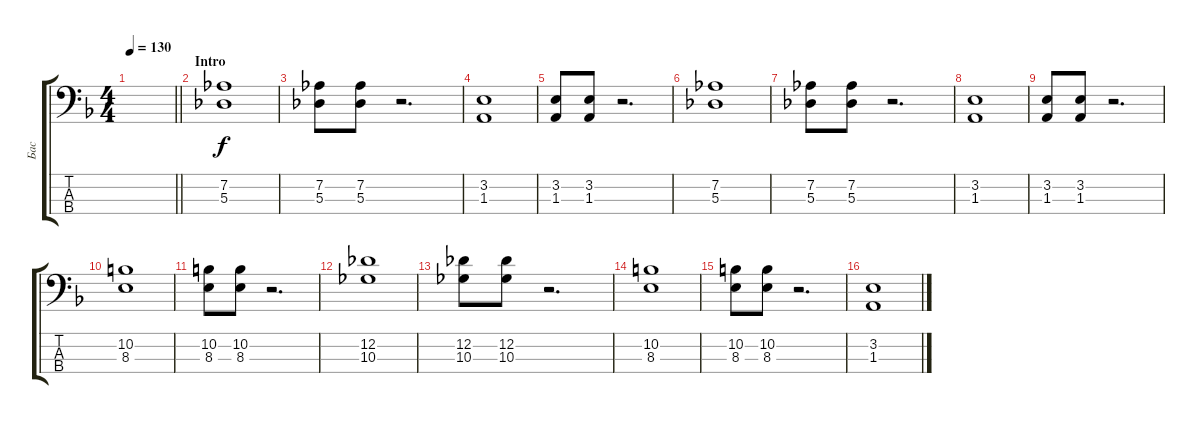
\track ("Бас" "Бас") {instrument electricbassfinger}
\staff {score tabs}
\tuning (Gb2 Db2 Ab1 Eb1) {hide}
\ts (4 4)
\tempo 130
\clef f4
\barLineRight lightlight
\ks dminor
|
\section ("" "Intro")
(7.2 5.3).1 |
(7.2 5.3).8 (7.2 5.3).8 r.2{d} |
(3.2 1.3).1 |
(3.2 1.3).8 (3.2 1.3).8 r.2{d} |
(7.2 5.3).1 |
(7.2 5.3).8 (7.2 5.3).8 r.2{d} |
(3.2 1.3).1 |
(3.2 1.3).8 (3.2 1.3).8 r.2{d} |
(10.2 8.3).1 |
(10.2 8.3).8 (10.2 8.3).8 r.2{d} |
(12.2 10.3).1 |
(12.2 10.3).8 (12.2 10.3).8 r.2{d} |
(10.2 8.3).1 |
(10.2 8.3).8 (10.2 8.3).8 r.2{d} |
(3.2 1.3).1
